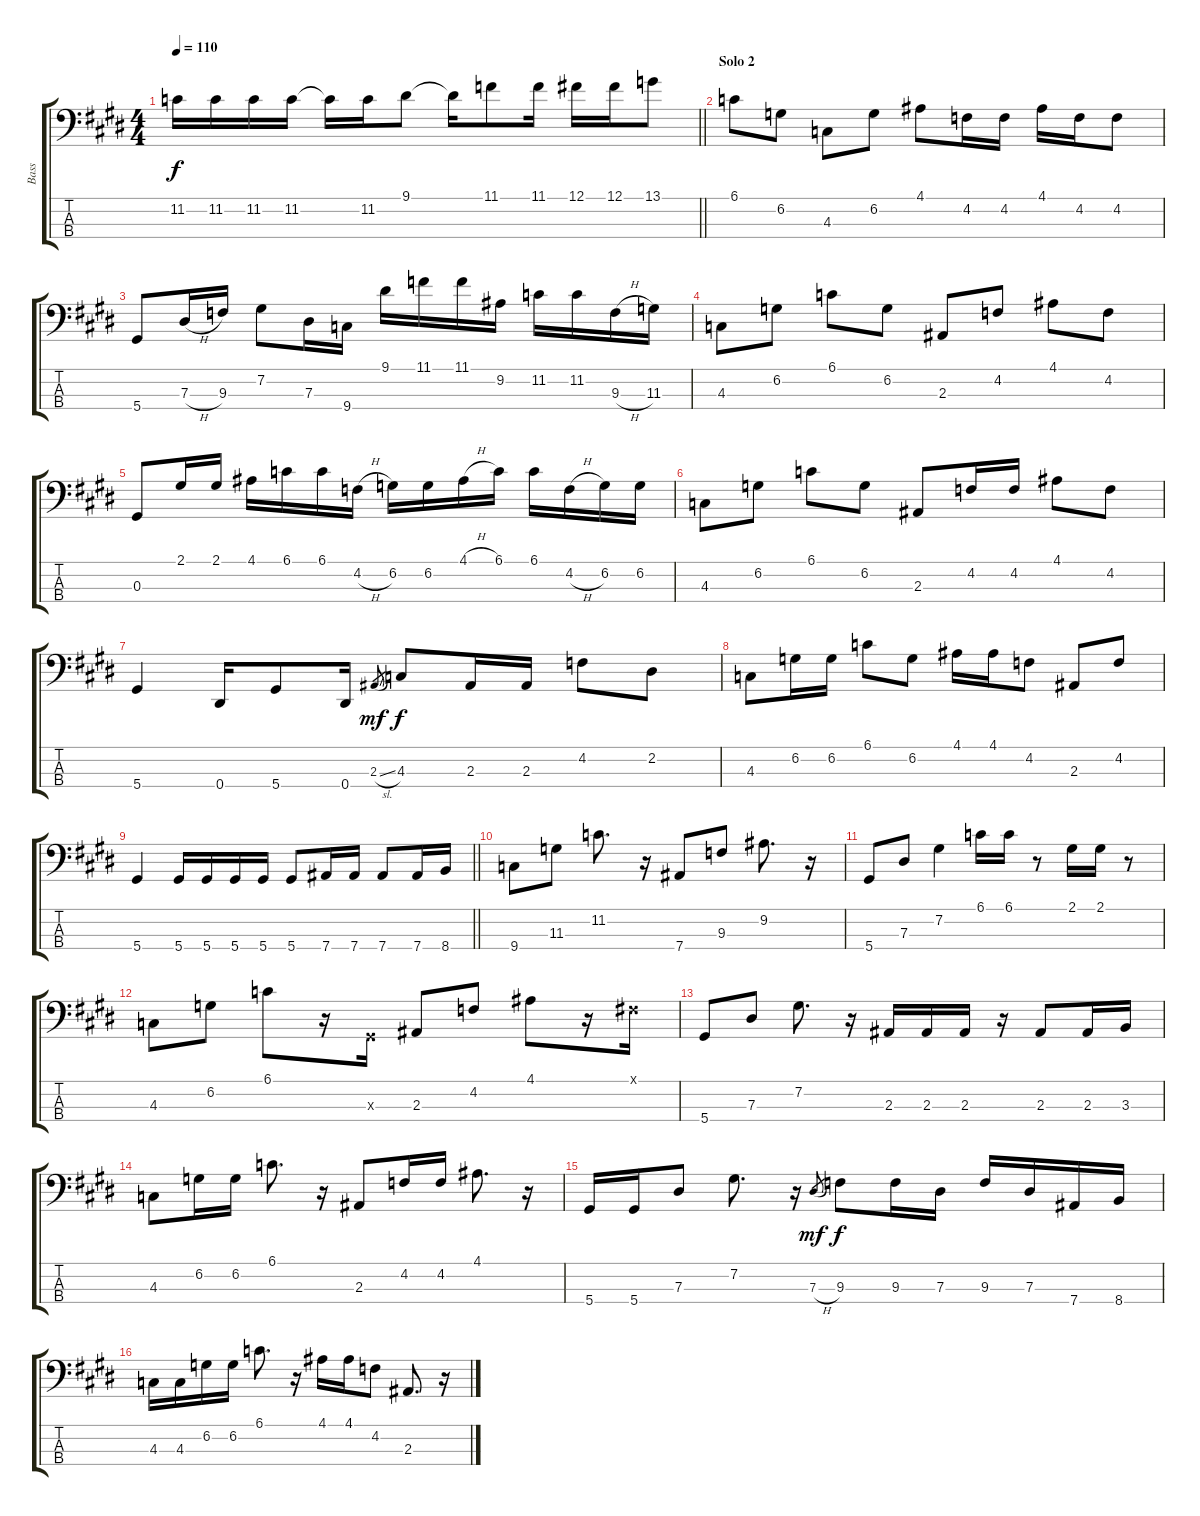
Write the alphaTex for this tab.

\track ("Bass" "Bass") {instrument acousticguitarsteel}
\staff {score tabs}
\tuning (Gb2 Db2 Ab1 Eb1) {hide}
\ts (4 4)
\tempo 110
\clef f4
\barLineRight lightlight
\ks c#minor
11.2.16{dy f} 11.2.16 11.2.16 11.2.16 11.2{t}.16 11.2.16 9.1.8 9.1{t}.16 11.1.8 11.1.16 12.1.16 12.1.16 13.1.8 |
\section ("" "Solo 2")
6.1.8 6.2.8 4.3.8 6.2.8 4.1.8 4.2.16 4.2.16 4.1.16 4.2.16 4.2.8 |
5.4.8 7.3{h}.16 9.3.16 7.2.8 7.3.16 9.4.16 9.1.16 11.1.16 11.1.16 9.2.16 11.2.16 11.2.16 9.3{h}.16 11.3.16 |
4.3.8 6.2.8 6.1.8 6.2.8 2.3.8 4.2.8 4.1.8 4.2.8 |
0.3.8 2.1.16 2.1.16 4.1.16 6.1.16 6.1.16 4.2{h}.16 6.2.16 6.2.16 4.1{h}.16 6.1.16 6.1.16 4.2{h}.16 6.2.16 6.2.16 |
4.3.8 6.2.8 6.1.8 6.2.8 2.3.8 4.2.16 4.2.16 4.1.8 4.2.8 |
5.4.4 0.4.16 5.4.8 0.4.16 2.3{sl}.8{gr dy mf} 4.3.8{dy f} 2.3.16 2.3.16 4.2.8 2.2.8 |
4.3.8 6.2.16 6.2.16 6.1.8 6.2.8 4.1.16 4.1.16 4.2.8 2.3.8 4.2.8 |
\barLineRight lightlight
5.4.4 5.4.16 5.4.16 5.4.16 5.4.16 5.4.8 7.4.16 7.4.16 7.4.8 7.4.16 8.4.16 |
9.4.8 11.3.8 11.2.8{d} r.16 7.4.8 9.3.8 9.2.8{d} r.16 |
5.4.8 7.3.8 7.2.4 6.1.16 6.1.16 r.8 2.1.16 2.1.16 r.8 |
4.3.8 6.2.8 6.1.8 r.16 0.3{x}.16 2.3.8 4.2.8 4.1.8 r.16 0.1{x}.16 |
5.4.8 7.3.8 7.2.8{d} r.16 2.3.16 2.3.16 2.3.16 r.16 2.3.8 2.3.16 3.3.16 |
4.3.8 6.2.16 6.2.16 6.1.8{d} r.16 2.3.8 4.2.16 4.2.16 4.1.8{d} r.16 |
5.4.16 5.4.16 7.3.8 7.2.8{d} r.16 7.3{h}.8{gr dy mf} 9.3.8{dy f} 9.3.16 7.3.16 9.3.16 7.3.16 7.4.16 8.4.16 |
4.3.16 4.3.16 6.2.16 6.2.16 6.1.8{d} r.16 4.1.16 4.1.16 4.2.8 2.3.8{d} r.16
